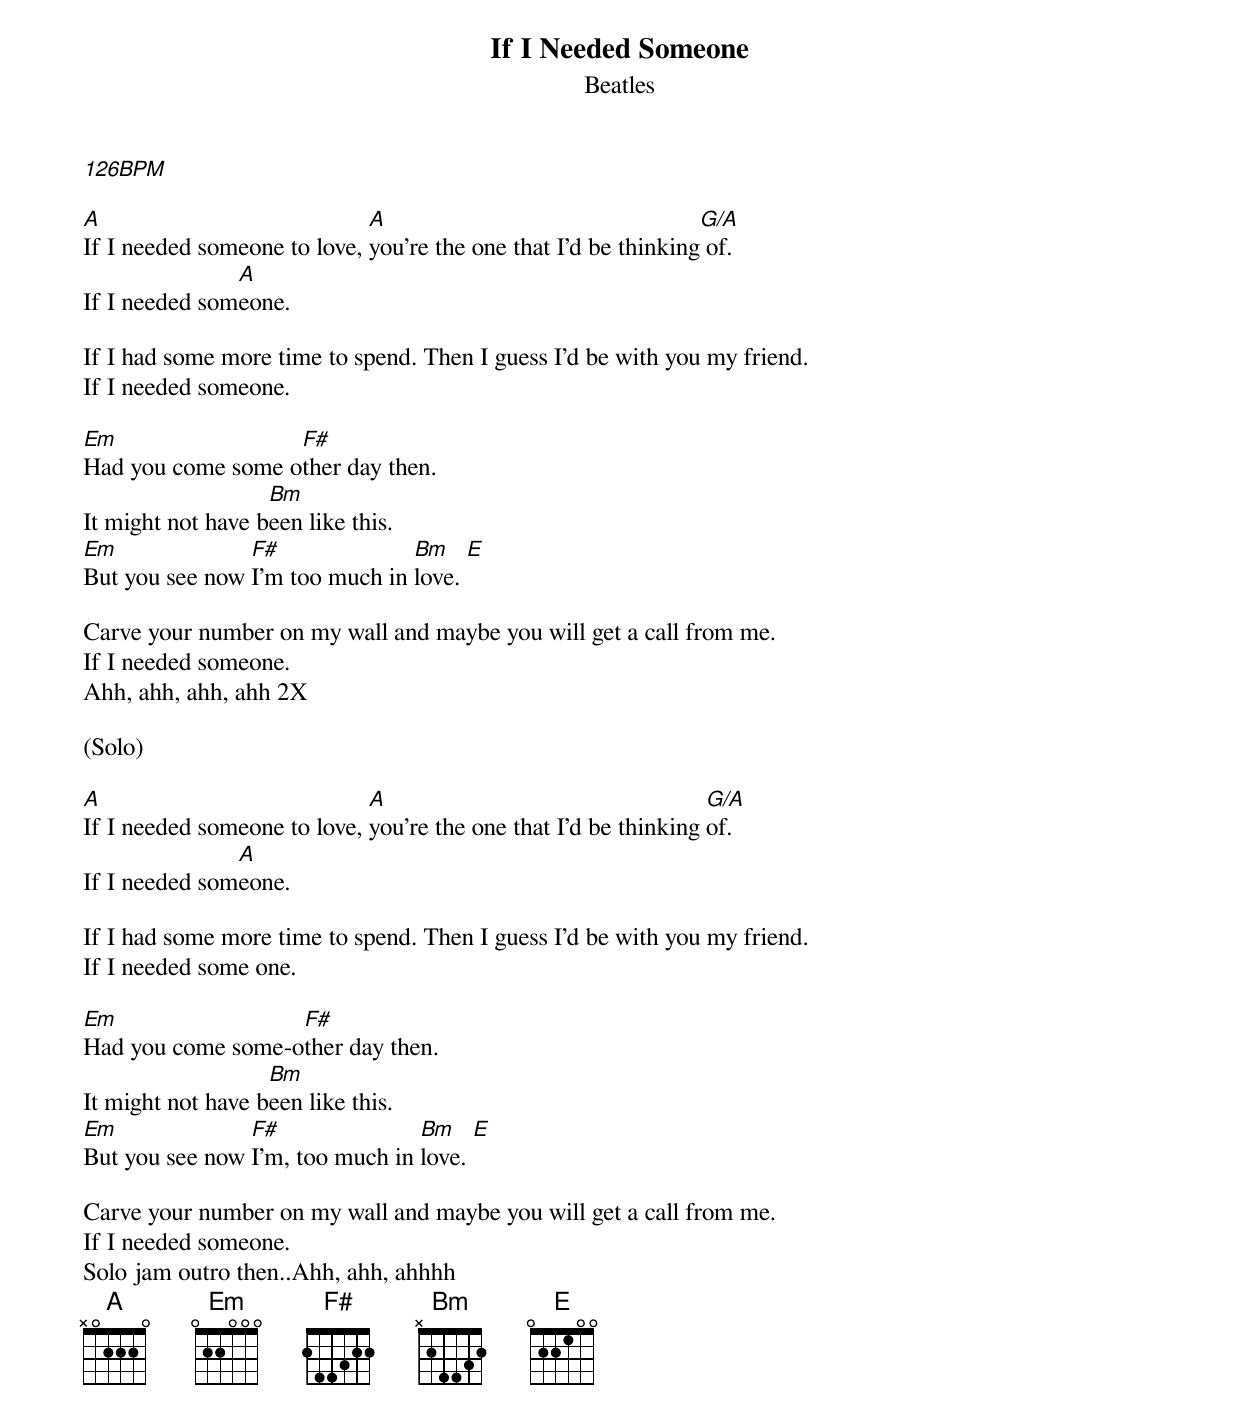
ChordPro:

{t:If I Needed Someone}
{st:Beatles}
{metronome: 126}
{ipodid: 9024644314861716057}
[126BPM]

[A]If I needed someone to love, [A]you're the one that I’d be thinking[G/A] of.
If I needed som[A]eone.

If I had some more time to spend. Then I guess I’d be with you my friend.
If I needed someone.

[Em]Had you come some o[F#]ther day then.
It might not have b[Bm]een like this.
[Em]But you see now [F#]I’m too much in [Bm]love. [E]

Carve your number on my wall and maybe you will get a call from me.
If I needed someone.
Ahh, ahh, ahh, ahh 2X

(Solo)

[A]If I needed someone to love, [A]you're the one that I’d be thinking [G/A]of.
If I needed som[A]eone.

If I had some more time to spend. Then I guess I’d be with you my friend.
If I needed some one.

[Em]Had you come some-o[F#]ther day then.
It might not have b[Bm]een like this.
[Em]But you see now [F#]I’m, too much in [Bm]love. [E]

Carve your number on my wall and maybe you will get a call from me.
If I needed someone.
Solo jam outro then..Ahh, ahh, ahhhh
